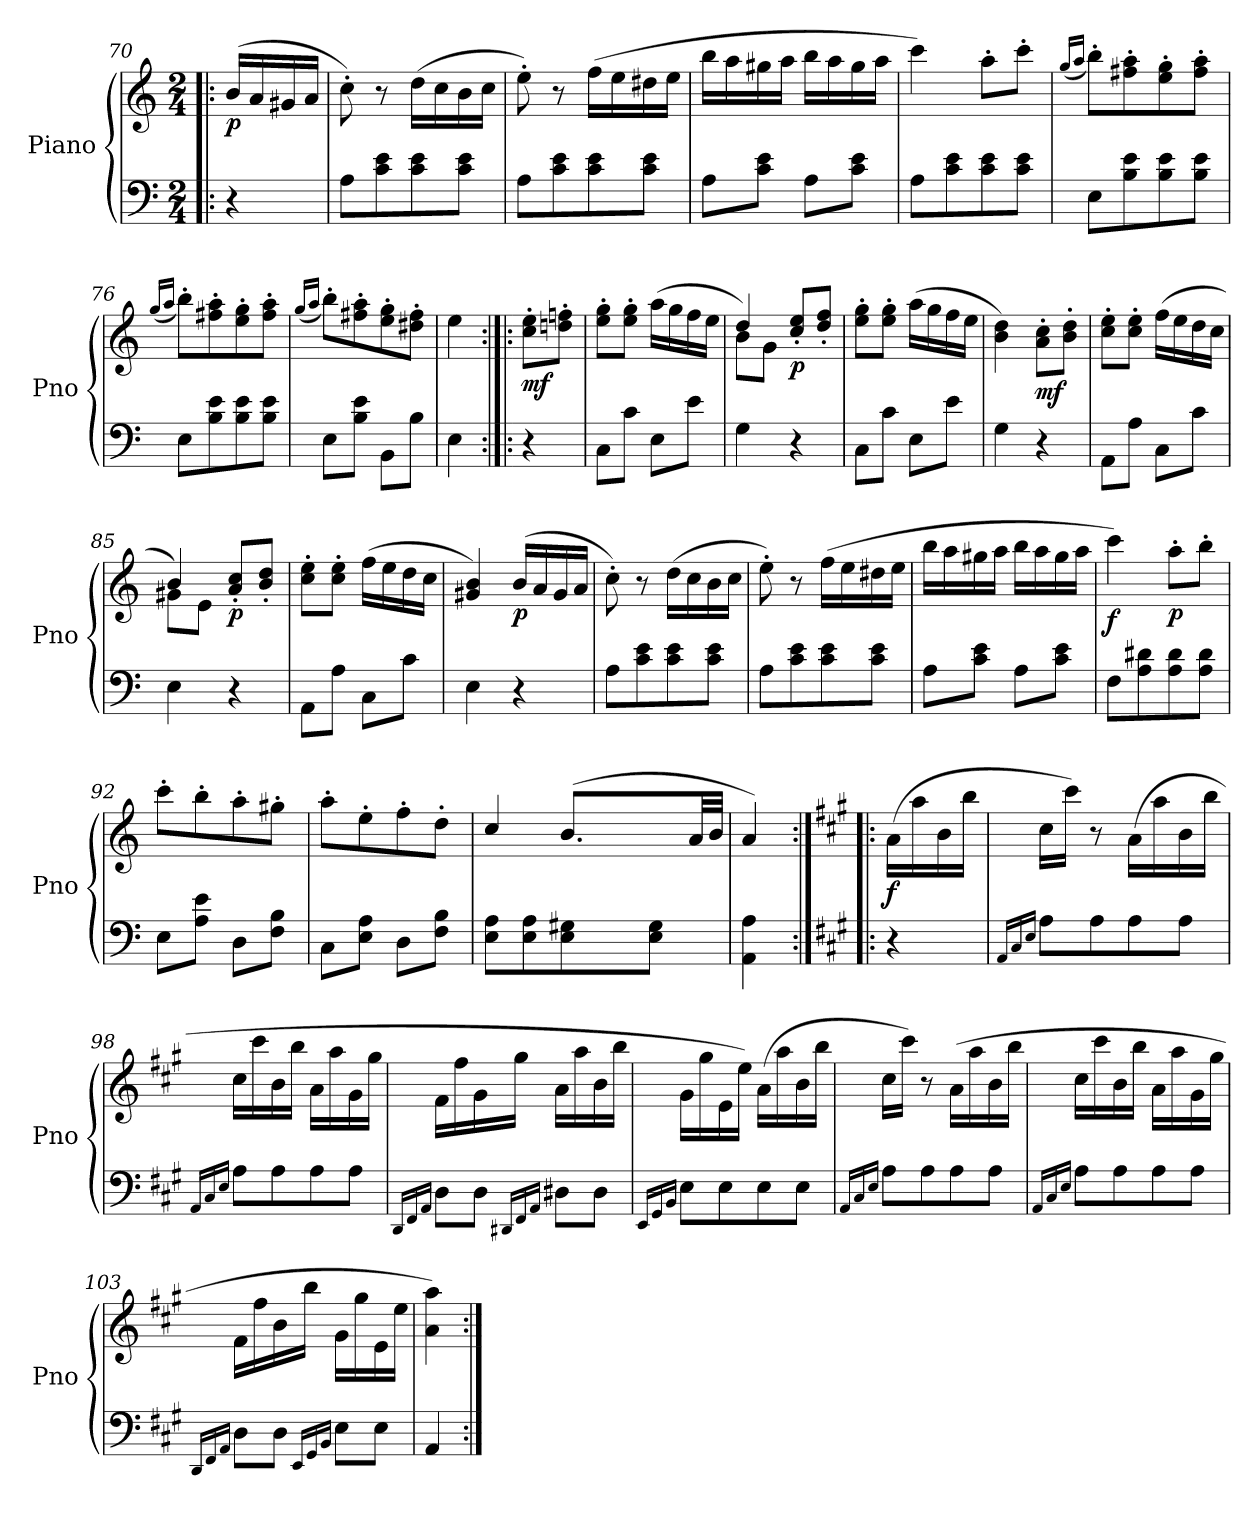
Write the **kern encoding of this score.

**kern	**kern	**dynam
*part1	*part1	*part1
*staff2	*staff1	*staff1/2
*I"Piano	*	*
*I'Pno	*	*
!!LO:PB:g=z
*clefF4	*clefG2	*
*k[]	*k[]	*
*C:	*C:	*
*M2/4	*M2/4	*
=70!|:	=70!|:	=70!|:
!	!	!LO:DY:b
4r	(<16b/LL	p
.	16a/	.
.	16g#X/	.
.	16a/JJ	.
=71	=71	=71
8A\L	8cc'\)	.
8c\ 8e\	8r	.
8c\ 8e\	(>16dd\LL	.
.	16cc\	.
8c\ 8e\J	16b\	.
.	16cc\JJ	.
=72	=72	=72
8A\L	8ee'\)	.
8c\ 8e\	8r	.
8c\ 8e\	(>16ff\LL	.
.	16ee\	.
8c\ 8e\J	16dd#X\	.
.	16ee\JJ	.
=73	=73	=73
8A\L	16bb\LL	.
.	16aa\	.
8c\ 8e\J	16gg#X\	.
.	16aa\JJ	.
8A\L	16bb\LL	.
.	16aa\	.
8c\ 8e\J	16gg#\	.
.	16aa\JJ	.
=74	=74	=74
8A\L	4ccc\)	.
8c\ 8e\	.	.
8c\ 8e\	8aa'\L	.
8c\ 8e\J	8ccc'\J	.
!!LO:LB:g=z
=75	=75	=75
.	(<16qgg/LL	.
.	16qaa/JJ	.
8E\L	8bb'\L)	.
8B\ 8e\	8ff#X\' 8aa\'	.
8B\ 8e\	8ee\' 8gg\'	.
8B\ 8e\J	8ff#\' 8aa\'J	.
=76	=76	=76
.	(<16qgg/LL	.
.	16qaa/JJ	.
8E\L	8bb'\L)	.
8B\ 8e\	8ff#X\' 8aa\'	.
8B\ 8e\	8ee\' 8gg\'	.
8B\ 8e\J	8ff#\' 8aa\'J	.
=77	=77	=77
.	(<16qgg/LL	.
.	16qaa/JJ	.
8E\L	8bb'\L)	.
8B\ 8e\J	8ff#X\' 8aa\'	.
8BB\L	8ee\' 8gg\'	.
8B\J	8dd#X\' 8ff#\'J	.
=78	=78	=78
4E\	4ee\	.
!!LO:LB:g=z
=79:|!|:	=79:|!|:	=79:|!|:
!	!	!LO:DY:b
4r	8cc\' 8ee\'L	mf
.	8ddn\' 8ffn\'J	.
=80	=80	=80
8C\L	8ee\' 8gg\'L	.
8c\J	8ee\' 8gg\'J	.
8E\L	(>16aa\LL	.
.	16gg\	.
8e\J	16ff\	.
.	16ee\JJ	.
=81	=81	=81
*	*^	*
4G\	4dd/)	8b\L	.
.	.	8g\J	.
!	!	!	!LO:DY:b
4r	8cc/' 8ee/'L	4ryy	p
.	8dd/' 8ff/'J	.	.
*	*v	*v	*
=82	=82	=82
8C\L	8ee\' 8gg\'L	.
8c\J	8ee\' 8gg\'J	.
8E\L	(>16aa\LL	.
.	16gg\	.
8e\J	16ff\	.
.	16ee\JJ	.
=83	=83	=83
4G\	4b\ 4dd\)	.
!	!	!LO:DY:b
4r	8a\' 8cc\'L	mf
.	8b\' 8dd\'J	.
!!LO:LB:g=z
=84	=84	=84
8AA\L	8cc\' 8ee\'L	.
8A\J	8cc\' 8ee\'J	.
8C\L	(>16ff\LL	.
.	16ee\	.
8c\J	16dd\	.
.	16cc\JJ	.
=85	=85	=85
*	*^	*
4E\	4b/)	8g#X\L	.
.	.	8e\J	.
!	!	!	!LO:DY:b
4r	8a/' 8cc/'L	4ryy	p
.	8b/' 8dd/'J	.	.
*	*v	*v	*
=86	=86	=86
8AA\L	8cc\' 8ee\'L	.
8A\J	8cc\' 8ee\'J	.
8C\L	(>16ff\LL	.
.	16ee\	.
8c\J	16dd\	.
.	16cc\JJ	.
=87	=87	=87
4E\	4g#X/ 4b/)	.
!	!	!LO:DY:b
4r	(<16b/LL	p
.	16a/	.
.	16g#/	.
.	16a/JJ	.
=88	=88	=88
8A\L	8cc'\)	.
8c\ 8e\	8r	.
8c\ 8e\	(>16dd\LL	.
.	16cc\	.
8c\ 8e\J	16b\	.
.	16cc\JJ	.
=89	=89	=89
8A\L	8ee'\)	.
8c\ 8e\	8r	.
8c\ 8e\	(>16ff\LL	.
.	16ee\	.
8c\ 8e\J	16dd#X\	.
.	16ee\JJ	.
!!LO:LB:g=z
=90	=90	=90
8A\L	16bb\LL	.
.	16aa\	.
8c\ 8e\J	16gg#X\	.
.	16aa\JJ	.
8A\L	16bb\LL	.
.	16aa\	.
8c\ 8e\J	16gg#\	.
.	16aa\JJ	.
=91	=91	=91
!	!	!LO:DY:b
8F\L	4ccc\)	f
8A\ 8d#X\	.	.
!	!	!LO:DY:b
8A\ 8d#\	8aa'\L	p
8A\ 8d#\J	8bb'\J	.
=92	=92	=92
8E\L	8ccc'\L	.
8A\ 8e\J	8bb'\	.
8D\L	8aa'\	.
8F\ 8B\J	8gg#X'\J	.
=93	=93	=93
8C\L	8aa'\L	.
8E\ 8A\J	8ee'\	.
8D\L	8ff'\	.
8F\ 8B\J	8dd'\J	.
=94	=94	=94
*	*^	*
8E\ 8A\L	4cc/	4ryy	.
8E\ 8A\	.	.	.
8E\ 8G#X\	(<8.b/L	32ccLLLyy	.
.	.	32byy	.
.	.	32ccyy	.
.	.	32byy	.
8E\ 8G#\J	.	32ccyy	.
.	.	32bJJJyy	.
.	32a/LL	16ryy	.
.	32b/JJJ	.	.
*	*v	*v	*
=95	=95	=95
4AA\ 4A\	4a/)	.
!!LO:PB:g=z
=96:|!|:	=96:|!|:	=96:|!|:
*k[f#c#g#]	*k[f#c#g#]	*
*A:	*A:	*
!	!	!LO:DY:b
4r	(>16a\LL	f
.	16aa\	.
.	16b\	.
.	16bb\JJ	.
=97	=97	=97
16qAA/LL	.	.
16qC#/	.	.
16qE/JJ	.	.
8A\L	16cc#\LL	.
.	16ccc#\JJ)	.
8A\	8r	.
8A\	(>16a\LL	.
.	16aa\	.
8A\J	16b\	.
.	16bb\JJ	.
=98	=98	=98
16qAA/LL	.	.
16qC#/	.	.
16qE/JJ	.	.
8A\L	16cc#\LL	.
.	16ccc#\	.
8A\	16b\	.
.	16bb\JJ	.
8A\	16a\LL	.
.	16aa\	.
8A\J	16g#\	.
.	16gg#\JJ	.
=99	=99	=99
16qDD/LL	.	.
16qFF#/	.	.
16qAA/JJ	.	.
8D\L	16f#\LL	.
.	16ff#\	.
8D\J	16g#\	.
.	16gg#\JJ	.
16qDD#X/LL	.	.
16qFF#/	.	.
16qAA/JJ	.	.
8D#X\L	16a\LL	.
.	16aa\	.
8D#\J	16b\	.
.	16bb\JJ	.
!!LO:LB:g=z
=100	=100	=100
16qEE/LL	.	.
16qGG#/	.	.
16qBB/JJ	.	.
8E\L	16g#\LL	.
.	16gg#\	.
8E\	16e\	.
.	16ee\JJ)	.
8E\	(>16a\LL	.
.	16aa\	.
8E\J	16b\	.
.	16bb\JJ	.
=101	=101	=101
16qAA/LL	.	.
16qC#/	.	.
16qE/JJ	.	.
8A\L	16cc#\LL	.
.	16ccc#\JJ)	.
8A\	8r	.
8A\	(>16a\LL	.
.	16aa\	.
8A\J	16b\	.
.	16bb\JJ	.
=102	=102	=102
16qAA/LL	.	.
16qC#/	.	.
16qE/JJ	.	.
8A\L	16cc#\LL	.
.	16ccc#\	.
8A\	16b\	.
.	16bb\JJ	.
8A\	16a\LL	.
.	16aa\	.
8A\J	16g#\	.
.	16gg#\JJ	.
!!LO:LB:g=z
=103	=103	=103
16qDD/LL	.	.
16qFF#/	.	.
16qAA/JJ	.	.
8D\L	16f#\LL	.
.	16ff#\	.
8D\J	16b\	.
.	16bb\JJ	.
16qEE/LL	.	.
16qGG#/	.	.
16qBB/JJ	.	.
8E\L	16g#\LL	.
.	16gg#\	.
8E\J	16e\	.
.	16ee\JJ	.
=104	=104	=104
4AA/	4a\ 4aa\)	.
=:|!	=:|!	=:|!
*-	*-	*-
